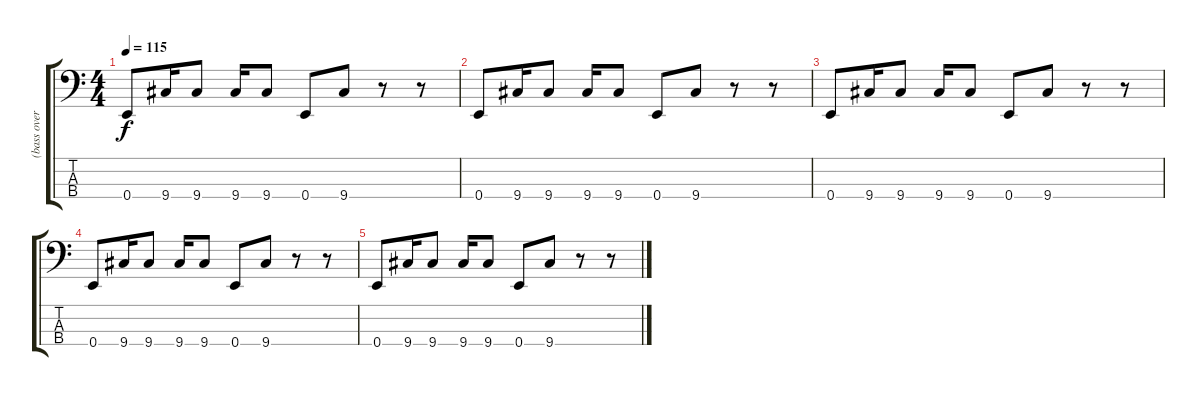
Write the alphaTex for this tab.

\track ("(bass overdub 2 left)" "(bass over") {instrument electricbasspick}
\staff {score tabs}
\tuning (G2 D2 A1 E1) {hide}
\ts (4 4)
\tempo 115
\clef f4
\ks c
0.4.8{dy f} 9.4.16 9.4.8 9.4.16 9.4.8 0.4.8 9.4.8 r.8 r.8 |
0.4.8 9.4.16 9.4.8 9.4.16 9.4.8 0.4.8 9.4.8 r.8 r.8 |
0.4.8 9.4.16 9.4.8 9.4.16 9.4.8 0.4.8 9.4.8 r.8 r.8 |
0.4.8 9.4.16 9.4.8 9.4.16 9.4.8 0.4.8 9.4.8 r.8 r.8 |
0.4.8 9.4.16 9.4.8 9.4.16 9.4.8 0.4.8 9.4.8 r.8 r.8
